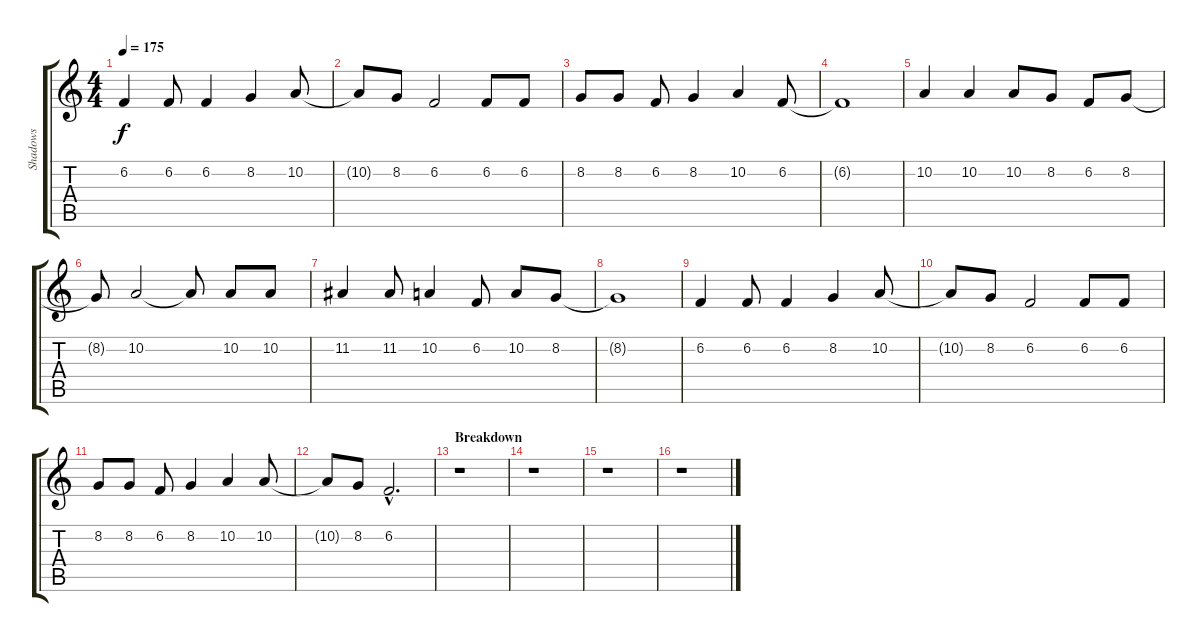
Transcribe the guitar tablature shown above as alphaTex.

\track ("Shadows" "Shadows") {instrument tenorsax}
\staff {score tabs}
\tuning (E4 B3 G3 D3 A2 D2) {hide}
\ts (4 4)
\tempo 175
\clef g2
\ks c
6.2.4{dy f} 6.2.8 6.2.4 8.2.4 10.2.8 |
10.2{t}.8 8.2.8 6.2.2 6.2.8 6.2.8 |
8.2.8 8.2.8 6.2.8 8.2.4 10.2.4 6.2.8 |
6.2{t}.1 |
10.2.4 10.2.4 10.2.8 8.2.8 6.2.8 8.2.8 |
8.2{t}.8 10.2.2 10.2{t}.8 10.2.8 10.2.8 |
11.2.4 11.2.8 10.2.4 6.2.8 10.2.8 8.2.8 |
8.2{t}.1 |
6.2.4 6.2.8 6.2.4 8.2.4 10.2.8 |
10.2{t}.8 8.2.8 6.2.2 6.2.8 6.2.8 |
8.2.8 8.2.8 6.2.8 8.2.4 10.2.4 10.2.8 |
10.2{t}.8 8.2.8 6.2{hac}.2{d} |
\section ("" "Breakdown")
r.1 |
r.1 |
r.1 |
r.1
